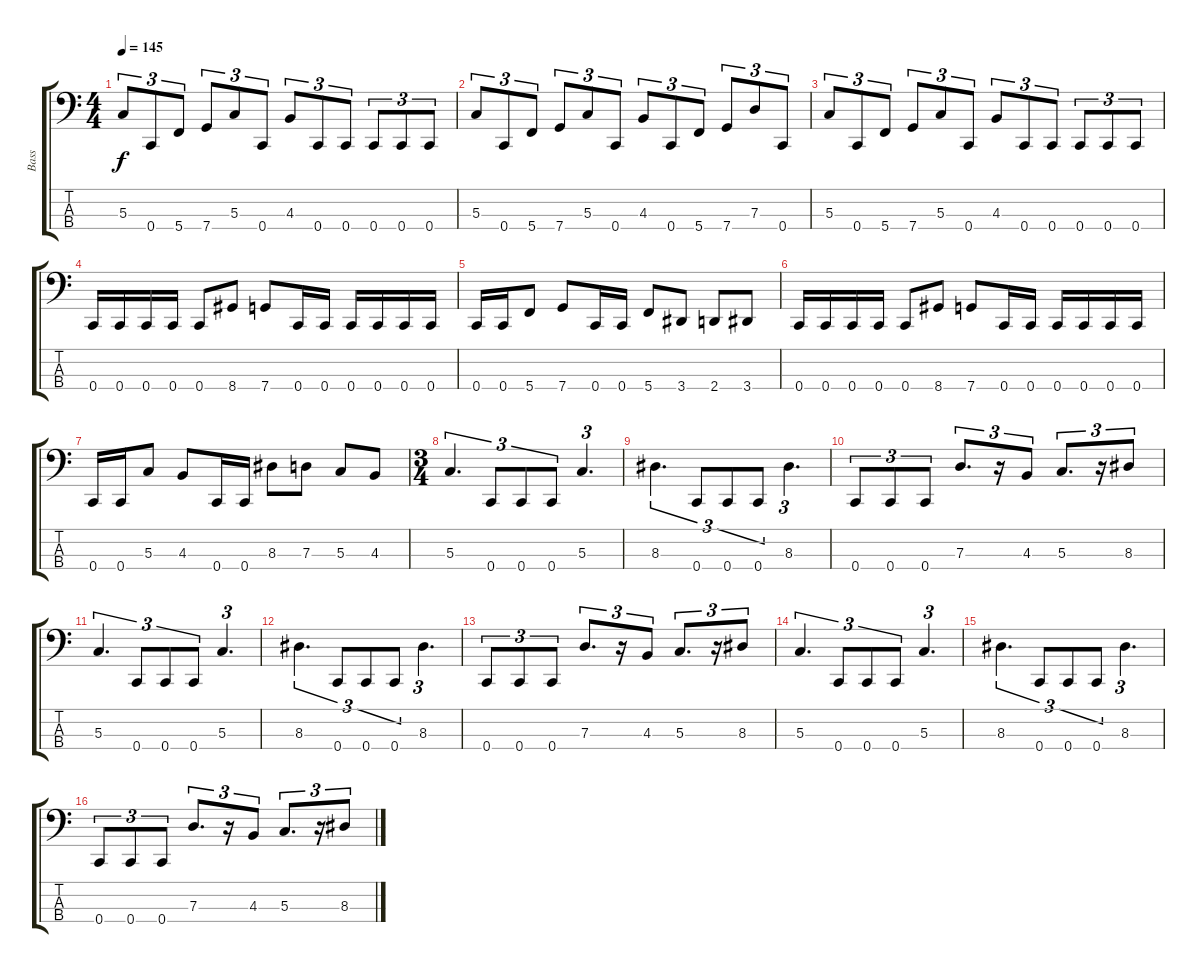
\track ("Bass" "Bass") {instrument electricbassfinger}
\staff {score tabs}
\tuning (F2 C2 G1 C1) {hide}
\ts (4 4)
\tempo 145
\clef f4
\ks c
5.3.8{tu (3 2) dy f} 0.4.8{tu (3 2)} 5.4.8{tu (3 2)} 7.4.8{tu (3 2)} 5.3.8{tu (3 2)} 0.4.8{tu (3 2)} 4.3.8{tu (3 2)} 0.4.8{tu (3 2)} 0.4.8{tu (3 2)} 0.4.8{tu (3 2)} 0.4.8{tu (3 2)} 0.4.8{tu (3 2)} |
5.3.8{tu (3 2)} 0.4.8{tu (3 2)} 5.4.8{tu (3 2)} 7.4.8{tu (3 2)} 5.3.8{tu (3 2)} 0.4.8{tu (3 2)} 4.3.8{tu (3 2)} 0.4.8{tu (3 2)} 5.4.8{tu (3 2)} 7.4.8{tu (3 2)} 7.3.8{tu (3 2)} 0.4.8{tu (3 2)} |
5.3.8{tu (3 2)} 0.4.8{tu (3 2)} 5.4.8{tu (3 2)} 7.4.8{tu (3 2)} 5.3.8{tu (3 2)} 0.4.8{tu (3 2)} 4.3.8{tu (3 2)} 0.4.8{tu (3 2)} 0.4.8{tu (3 2)} 0.4.8{tu (3 2)} 0.4.8{tu (3 2)} 0.4.8{tu (3 2)} |
0.4.16 0.4.16 0.4.16 0.4.16 0.4.8 8.4.8 7.4.8 0.4.16 0.4.16 0.4.16 0.4.16 0.4.16 0.4.16 |
0.4.16 0.4.16 5.4.8 7.4.8 0.4.16 0.4.16 5.4.8 3.4.8 2.4.8 3.4.8 |
0.4.16 0.4.16 0.4.16 0.4.16 0.4.8 8.4.8 7.4.8 0.4.16 0.4.16 0.4.16 0.4.16 0.4.16 0.4.16 |
0.4.16 0.4.16 5.3.8 4.3.8 0.4.16 0.4.16 8.3.8 7.3.8 5.3.8 4.3.8 |
\ts (3 4)
5.3.4{d tu (3 2)} 0.4.8{tu (3 2)} 0.4.8{tu (3 2)} 0.4.8{tu (3 2)} 5.3.4{d tu (3 2)} |
8.3.4{d tu (3 2)} 0.4.8{tu (3 2)} 0.4.8{tu (3 2)} 0.4.8{tu (3 2)} 8.3.4{d tu (3 2)} |
0.4.8{tu (3 2)} 0.4.8{tu (3 2)} 0.4.8{tu (3 2)} 7.3.8{d tu (3 2)} r.16{tu (3 2)} 4.3.8{tu (3 2)} 5.3.8{d tu (3 2)} r.16{tu (3 2)} 8.3.8{tu (3 2)} |
5.3.4{d tu (3 2)} 0.4.8{tu (3 2)} 0.4.8{tu (3 2)} 0.4.8{tu (3 2)} 5.3.4{d tu (3 2)} |
8.3.4{d tu (3 2)} 0.4.8{tu (3 2)} 0.4.8{tu (3 2)} 0.4.8{tu (3 2)} 8.3.4{d tu (3 2)} |
0.4.8{tu (3 2)} 0.4.8{tu (3 2)} 0.4.8{tu (3 2)} 7.3.8{d tu (3 2)} r.16{tu (3 2)} 4.3.8{tu (3 2)} 5.3.8{d tu (3 2)} r.16{tu (3 2)} 8.3.8{tu (3 2)} |
5.3.4{d tu (3 2)} 0.4.8{tu (3 2)} 0.4.8{tu (3 2)} 0.4.8{tu (3 2)} 5.3.4{d tu (3 2)} |
8.3.4{d tu (3 2)} 0.4.8{tu (3 2)} 0.4.8{tu (3 2)} 0.4.8{tu (3 2)} 8.3.4{d tu (3 2)} |
0.4.8{tu (3 2)} 0.4.8{tu (3 2)} 0.4.8{tu (3 2)} 7.3.8{d tu (3 2)} r.16{tu (3 2)} 4.3.8{tu (3 2)} 5.3.8{d tu (3 2)} r.16{tu (3 2)} 8.3.8{tu (3 2)}
